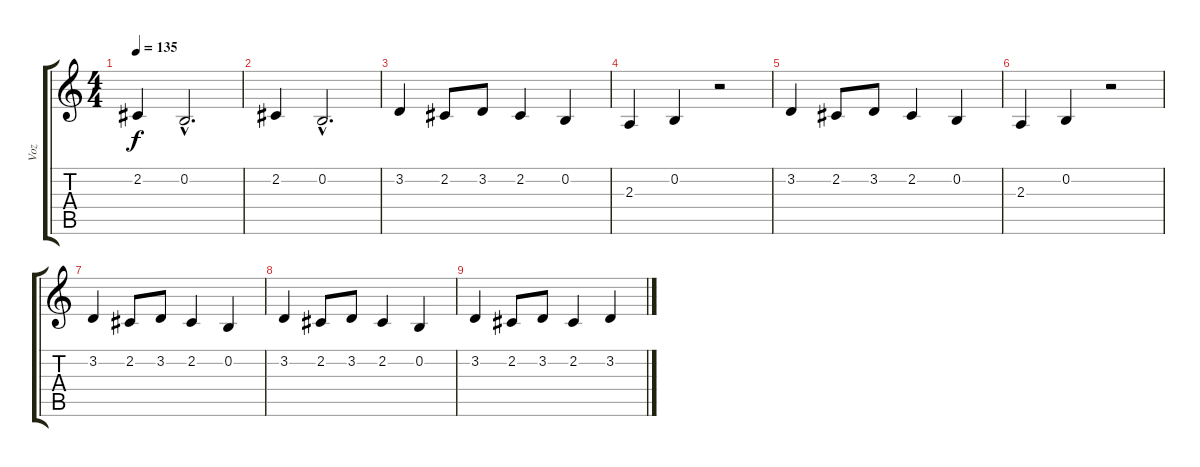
\track ("Voz" "Voz") {instrument acousticgrandpiano}
\staff {score tabs}
\tuning (E4 B3 G3 D3 A2 E2) {hide}
\ts (4 4)
\tempo 135
\clef g2
\ks c
2.2.4{dy f} 0.2{hac}.2{d} |
2.2.4 0.2{hac}.2{d} |
3.2.4 2.2.8 3.2.8 2.2.4 0.2.4 |
2.3.4 0.2.4 r.2 |
3.2.4 2.2.8 3.2.8 2.2.4 0.2.4 |
2.3.4 0.2.4 r.2 |
3.2.4 2.2.8 3.2.8 2.2.4 0.2.4 |
3.2.4 2.2.8 3.2.8 2.2.4 0.2.4 |
3.2.4 2.2.8 3.2.8 2.2.4 3.2.4
